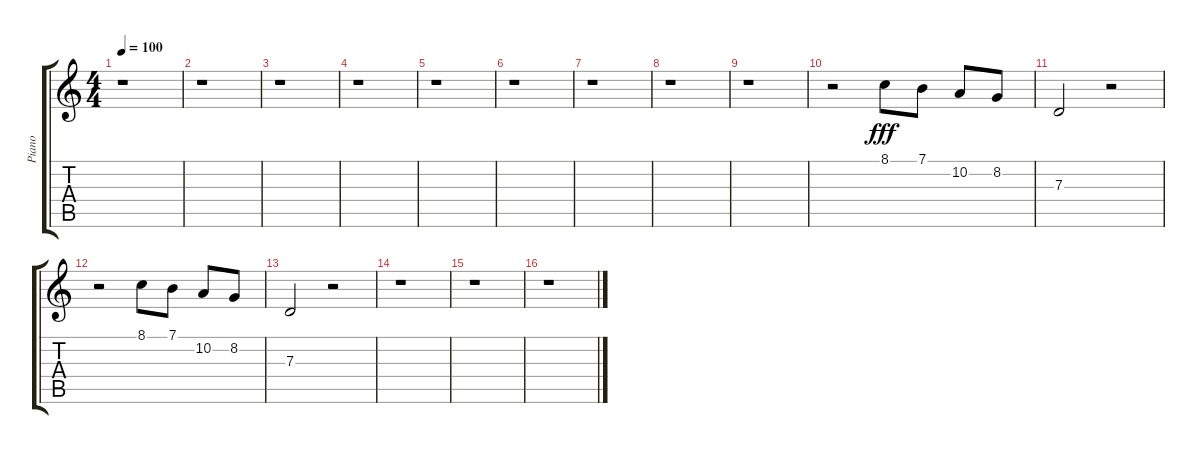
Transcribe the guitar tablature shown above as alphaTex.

\track ("Piano" "Piano") {instrument acousticgrandpiano}
\staff {score tabs}
\tuning (E4 B3 G3 D3 A2 E2) {hide}
\ts (4 4)
\tempo 100
\clef g2
\ks c
r.1{dy fff} |
r.1 |
r.1 |
r.1 |
r.1 |
r.1 |
r.1 |
r.1 |
r.1 |
r.2 8.1.8 7.1.8 10.2.8 8.2.8 |
7.3.2 r.2 |
r.2 8.1.8 7.1.8 10.2.8 8.2.8 |
7.3.2 r.2 |
r.1 |
r.1 |
r.1
